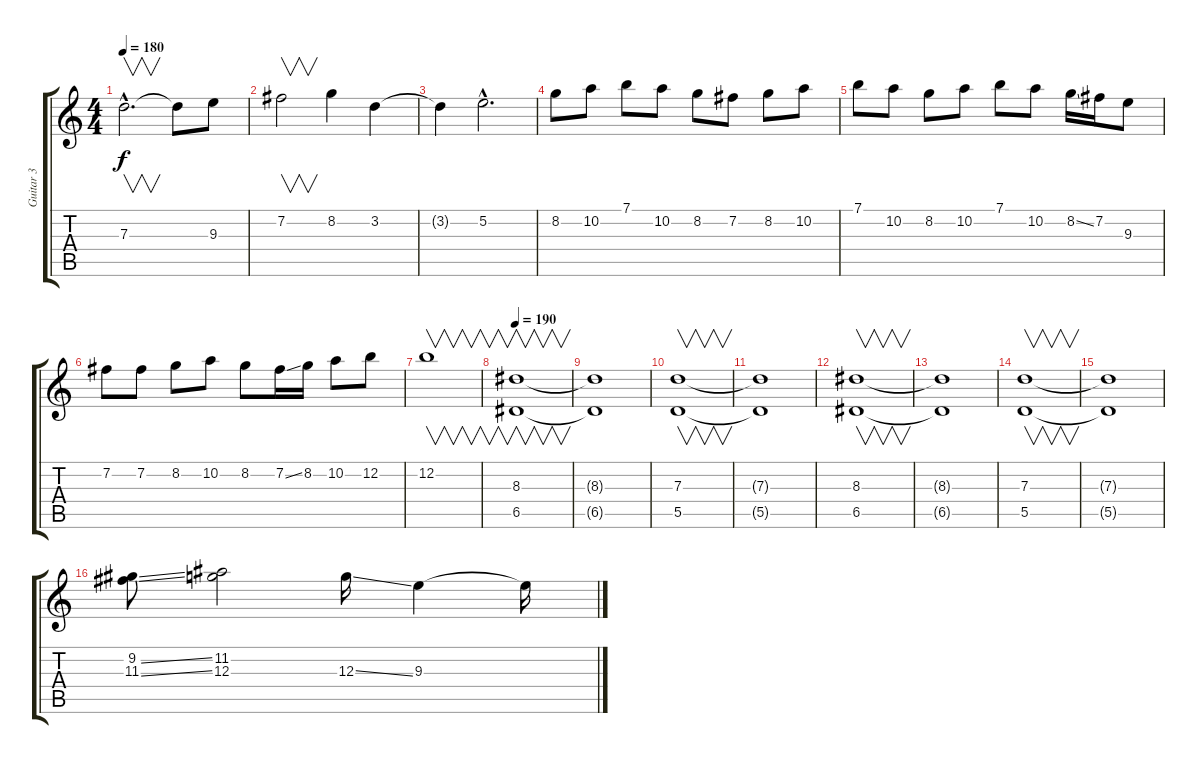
\track ("Guitar 3" "Guitar 3") {instrument distortionguitar}
\staff {score tabs}
\tuning (E4 B3 G3 D3 A2 E2) {hide}
\ts (4 4)
\tempo 180
\clef g2
\ks c
7.3{hac}.2{v d dy f} 7.3{t}.8 9.3.8 |
7.2.2{v} 8.2.4 3.2.4 |
3.2{t}.4 5.2{hac}.2{d} |
8.2.8 10.2.8 7.1.8 10.2.8 8.2.8 7.2.8 8.2.8 10.2.8 |
7.1.8 10.2.8 8.2.8 10.2.8 7.1.8 10.2.8 8.2{ss}.16 7.2.16 9.3.8 |
7.2.8 7.2.8 8.2.8 10.2.8 8.2.8 7.2{ss}.16 8.2.16 10.2.8 12.2.8 |
12.2.1{v} |
\tempo 190
(8.3 6.5).1{v} |
(8.3{t} 6.5{t}).1 |
(7.3 5.5).1{v} |
(7.3{t} 5.5{t}).1 |
(8.3 6.5).1{v} |
(8.3{t} 6.5{t}).1 |
(7.3 5.5).1{v} |
(7.3{t} 5.5{t}).1 |
(9.2{ss} 11.3{ss}).8 (11.2 12.3).2 12.3{ss}.16 9.3.4 9.3{t}.16
